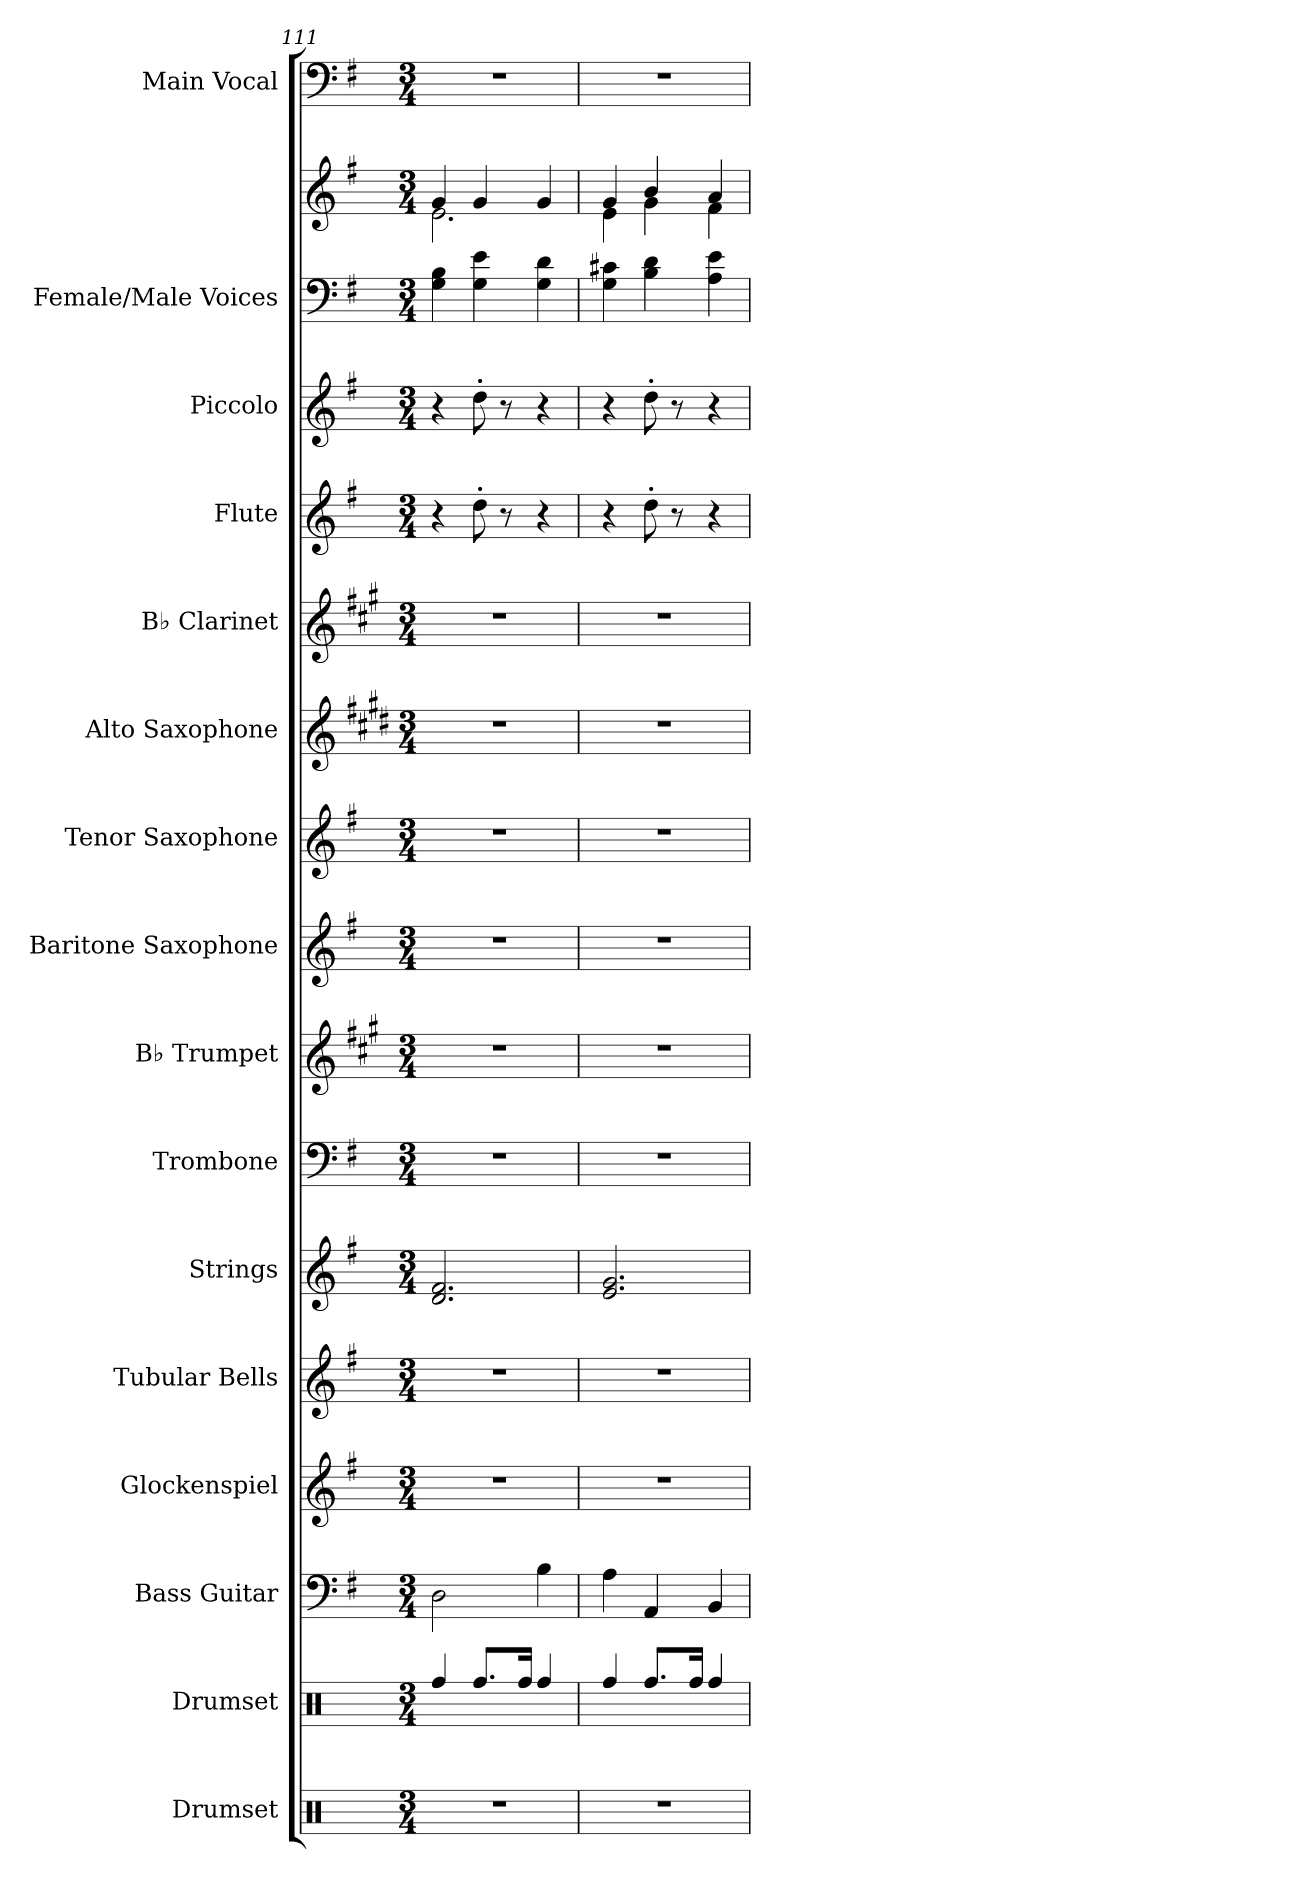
**kern	**kern	**kern	**kern	**kern	**kern	**kern	**kern	**kern	**kern	**kern	**kern	**kern	**kern	**kern	**kern	**kern
*part16	*part15	*part14	*part13	*part12	*part11	*part10	*part9	*part8	*part7	*part6	*part5	*part4	*part3	*part2	*part2	*part1
*staff17	*staff16	*staff15	*staff14	*staff13	*staff12	*staff11	*staff10	*staff9	*staff8	*staff7	*staff6	*staff5	*staff4	*staff3	*staff2	*staff1
*I"Drumset	*I"Drumset	*I"Bass Guitar	*I"Glockenspiel	*I"Tubular Bells	*I"Strings	*I"Trombone	*I"B♭ Trumpet	*I"Baritone Saxophone	*I"Tenor Saxophone	*I"Alto Saxophone	*I"B♭ Clarinet	*I"Flute	*I"Piccolo	*I"Female/Male Voices	*	*I"Main Vocal
*I'Drs.	*I'Drs.	*I'B. Guit.	*I'Glk.	*I'Tu. Be.	*I'St.	*I'Tbn.	*I'B♭ Tpt.	*I'Bar. Sax.	*I'T. Sax.	*I'A. Sax.	*I'B♭ Cl.	*I'Fl.	*I'Picc.	*I'Voices	*	*I'Main Vcl.
*clefX	*clefX	*clefF4	*clefG2	*clefG2	*clefG2	*clefF4	*clefG2	*clefG2	*clefG2	*clefG2	*clefG2	*clefG2	*clefG2	*clefF4	*clefG2	*clefF4
*	*	*ITrd7c12	*ITrd-14c-24	*	*	*	*ITrd1c2	*ITrd12c21	*ITrd8c14	*ITrd5c9	*ITrd1c2	*	*ITrd-7c-12	*	*	*
*k[]	*k[]	*k[f#]	*k[f#]	*k[f#]	*k[f#]	*k[f#]	*k[f#]	*k[f#]	*k[f#]	*k[f#]	*k[f#]	*k[f#]	*k[f#]	*k[f#]	*k[f#]	*k[f#]
*M3/4	*M3/4	*M3/4	*M3/4	*M3/4	*M3/4	*M3/4	*M3/4	*M3/4	*M3/4	*M3/4	*M3/4	*M3/4	*M3/4	*M3/4	*M3/4	*M3/4
=111	=111	=111	=111	=111	=111	=111	=111	=111	=111	=111	=111	=111	=111	=111	=111	=111
*	*	*	*	*	*	*	*	*	*	*	*	*	*	*	*^	*
2.r	4Rff/	2DD\	2.r	2.r	2.d/ 2.f#/	2.r	2.r	2.r	2.r	2.r	2.r	4r	4r	4G\ 4B\	4g/	2.e\	2.r
.	8.Rff/L	.	.	.	.	.	.	.	.	.	.	8dd'\	8ddd'\	4G\ 4e\	4g/	.	.
.	.	.	.	.	.	.	.	.	.	.	.	8r	8r	.	.	.	.
.	16Rff/Jk	.	.	.	.	.	.	.	.	.	.	.	.	.	.	.	.
.	4Rff/	4BB\	.	.	.	.	.	.	.	.	.	4r	4r	4G\ 4d\	4g/	.	.
=112	=112	=112	=112	=112	=112	=112	=112	=112	=112	=112	=112	=112	=112	=112	=112	=112	=112
2.r	4Rff/	4AA\	2.r	2.r	2.e/ 2.g/	2.r	2.r	2.r	2.r	2.r	2.r	4r	4r	4G\ 4c#X\	4g/	4e\	2.r
.	8.Rff/L	4AAA/	.	.	.	.	.	.	.	.	.	8dd'\	8ddd'\	4B\ 4d\	4b/	4g\	.
.	.	.	.	.	.	.	.	.	.	.	.	8r	8r	.	.	.	.
.	16Rff/Jk	.	.	.	.	.	.	.	.	.	.	.	.	.	.	.	.
.	4Rff/	4BBB/	.	.	.	.	.	.	.	.	.	4r	4r	4A\ 4e\	4a/	4f#\	.
*	*	*	*	*	*	*	*	*	*	*	*	*	*	*	*v	*v	*
=	=	=	=	=	=	=	=	=	=	=	=	=	=	=	=	=
*-	*-	*-	*-	*-	*-	*-	*-	*-	*-	*-	*-	*-	*-	*-	*-	*-
